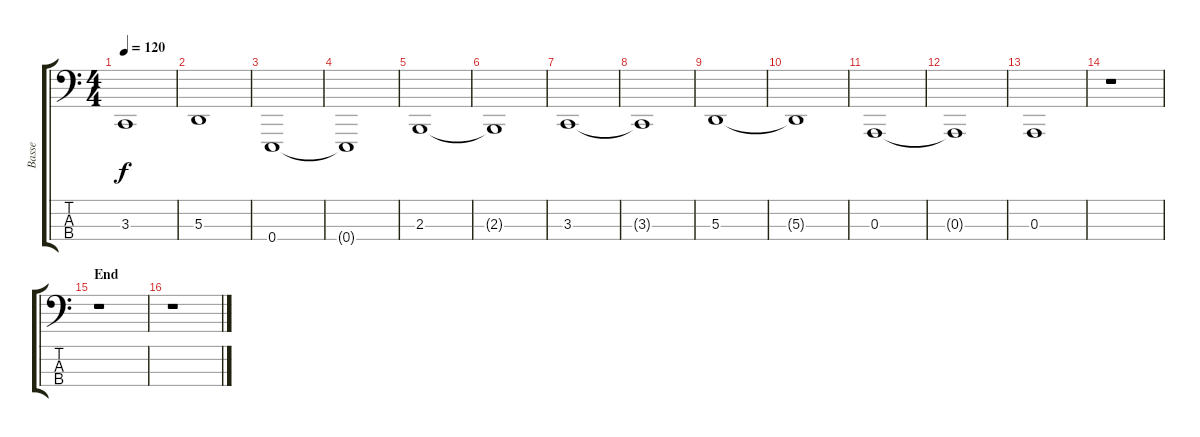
\track ("Basse" "Basse") {instrument lead8bassandlead}
\staff {score tabs}
\tuning (G2 D2 A1 E1) {hide}
\ts (4 4)
\tempo 120
\clef f4
\ks c
3.3.1{dy f} |
5.3.1 |
0.4.1 |
0.4{t}.1 |
2.3.1 |
2.3{t}.1 |
3.3.1 |
3.3{t}.1 |
5.3.1 |
5.3{t}.1 |
0.3.1 |
0.3{t}.1 |
0.3.1 |
r.1 |
\section ("" "End")
r.1 |
r.1
